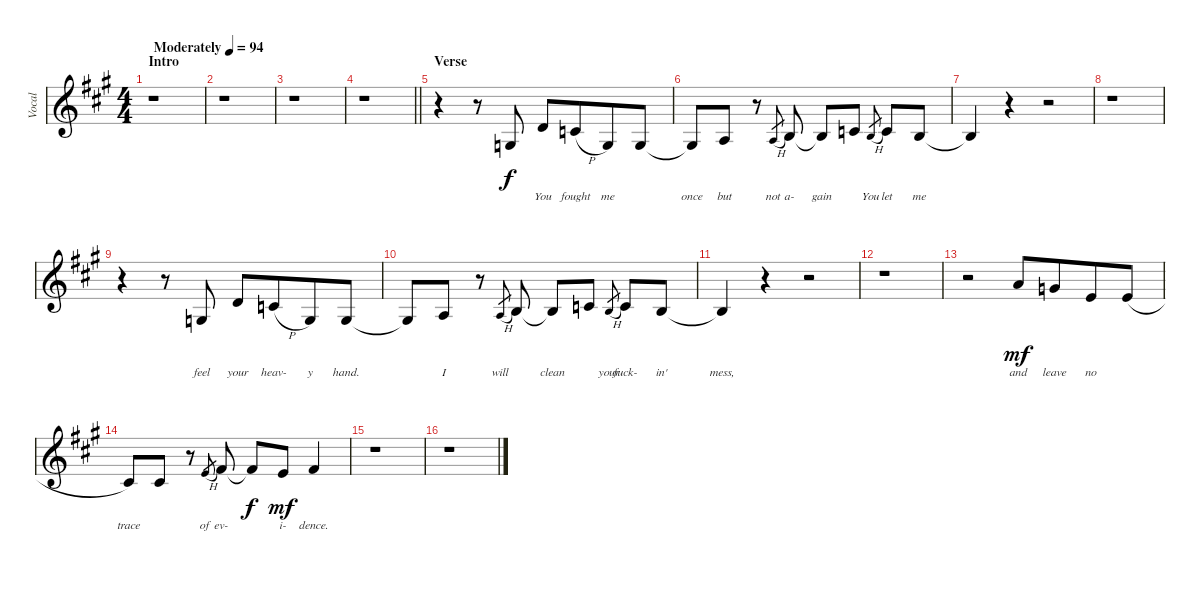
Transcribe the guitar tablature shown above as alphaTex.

\track ("Vocal" "Vocal") {instrument violin}
\staff {score}
\tuning (D4 A3 F3 C3 G2 C2) {hide}
\ts (4 4)
\section ("" "Intro")
\tempo (94 "Moderately")
\clef g2
\ks a
r.1{dy f instrument violin} |
r.1 |
r.1 |
\barLineRight lightlight
r.1 |
\section ("" "Verse")
r.4 r.8 2.3.8{lyrics (0 "") lyrics (1 "") lyrics (2 "") lyrics (3 "") lyrics (4 "")} 0.1.8{lyrics (0 "You") lyrics (1 "") lyrics (2 "") lyrics (3 "") lyrics (4 "") beam Up} 7.3{h}.8{lyrics (0 "fought") lyrics (1 "") lyrics (2 "") lyrics (3 "") lyrics (4 "") beam Up beam merge} 2.3.8{lyrics (0 "me") lyrics (1 "") lyrics (2 "") lyrics (3 "") lyrics (4 "")} 2.3.8{lyrics (0 " ") lyrics (1 "") lyrics (2 "") lyrics (3 "") lyrics (4 "")} |
2.3{t}.8{lyrics (0 "once") lyrics (1 "") lyrics (2 "") lyrics (3 "") lyrics (4 "") beam Up} 0.2.8{lyrics (0 "but") lyrics (1 "") lyrics (2 "") lyrics (3 "") lyrics (4 "") beam Up} r.8 0.2{h}.8{lyrics (0 "not") lyrics (1 "") lyrics (2 "") lyrics (3 "") lyrics (4 "") gr} 2.2.8{lyrics (0 "a-") lyrics (1 "") lyrics (2 "") lyrics (3 "") lyrics (4 "")} 2.2{t}.8{lyrics (0 "gain") lyrics (1 "") lyrics (2 "") lyrics (3 "") lyrics (4 "")} 3.2.8{lyrics (0 " ") lyrics (1 "") lyrics (2 "") lyrics (3 "") lyrics (4 "")} 2.2{h}.8{lyrics (0 "You") lyrics (1 "") lyrics (2 "") lyrics (3 "") lyrics (4 "") gr beam merge} 3.2.8{lyrics (0 "let") lyrics (1 "") lyrics (2 "") lyrics (3 "") lyrics (4 "")} 2.2.8{lyrics (0 "me") lyrics (1 "") lyrics (2 "") lyrics (3 "") lyrics (4 "")} |
2.2{t}.4{lyrics (0 " ") lyrics (1 "") lyrics (2 "") lyrics (3 "") lyrics (4 "")} r.4 r.2 |
r.1 |
r.4 r.8 2.3.8{lyrics (0 "feel") lyrics (1 "") lyrics (2 "") lyrics (3 "") lyrics (4 "")} 0.1.8{lyrics (0 "your") lyrics (1 "") lyrics (2 "") lyrics (3 "") lyrics (4 "") beam Up} 7.3{h}.8{lyrics (0 "heav-") lyrics (1 "") lyrics (2 "") lyrics (3 "") lyrics (4 "") beam Up beam merge} 2.3.8{lyrics (0 "y") lyrics (1 "") lyrics (2 "") lyrics (3 "") lyrics (4 "")} 2.3.8{lyrics (0 "hand.") lyrics (1 "") lyrics (2 "") lyrics (3 "") lyrics (4 "")} |
2.3{t}.8{lyrics (0 " ") lyrics (1 "") lyrics (2 "") lyrics (3 "") lyrics (4 "") beam Up} 0.2.8{lyrics (0 "I") lyrics (1 "") lyrics (2 "") lyrics (3 "") lyrics (4 "") beam Up} r.8 0.2{h}.8{lyrics (0 "will") lyrics (1 "") lyrics (2 "") lyrics (3 "") lyrics (4 "") gr} 2.2.8{lyrics (0 " ") lyrics (1 "") lyrics (2 "") lyrics (3 "") lyrics (4 "")} 2.2{t}.8{lyrics (0 "clean") lyrics (1 "") lyrics (2 "") lyrics (3 "") lyrics (4 "")} 3.2.8{lyrics (0 " ") lyrics (1 "") lyrics (2 "") lyrics (3 "") lyrics (4 "")} 2.2{h}.8{lyrics (0 "your") lyrics (1 "") lyrics (2 "") lyrics (3 "") lyrics (4 "") gr beam merge} 3.2.8{lyrics (0 "fuck-") lyrics (1 "") lyrics (2 "") lyrics (3 "") lyrics (4 "")} 2.2.8{lyrics (0 "in'") lyrics (1 "") lyrics (2 "") lyrics (3 "") lyrics (4 "")} |
2.2{t}.4{lyrics (0 "mess,") lyrics (1 "") lyrics (2 "") lyrics (3 "") lyrics (4 "")} r.4 r.2 |
r.1 |
r.2 7.1.8{lyrics (0 "and") lyrics (1 "") lyrics (2 "") lyrics (3 "") lyrics (4 "") dy mf} 5.1.8{lyrics (0 "leave") lyrics (1 "") lyrics (2 "") lyrics (3 "") lyrics (4 "") beam merge} 2.1.8{lyrics (0 "no") lyrics (1 "") lyrics (2 "") lyrics (3 "") lyrics (4 "")} 7.2{h}.8{lyrics (0 " ") lyrics (1 "") lyrics (2 "") lyrics (3 "") lyrics (4 "")} |
4.2.8{lyrics (0 "trace") lyrics (1 "") lyrics (2 "") lyrics (3 "") lyrics (4 "")} 4.2.8{lyrics (0 " ") lyrics (1 "") lyrics (2 "") lyrics (3 "") lyrics (4 "")} r.8 2.1{h}.8{lyrics (0 "of") lyrics (1 "") lyrics (2 "") lyrics (3 "") lyrics (4 "") gr} 4.1.8{lyrics (0 "ev-") lyrics (1 "") lyrics (2 "") lyrics (3 "") lyrics (4 "")} 4.1{t}.8{lyrics (0 " ") lyrics (1 "") lyrics (2 "") lyrics (3 "") lyrics (4 "") dy f} 2.1.8{lyrics (0 "i-") lyrics (1 "") lyrics (2 "") lyrics (3 "") lyrics (4 "") dy mf} 4.1.4{lyrics (0 "dence.") lyrics (1 "") lyrics (2 "") lyrics (3 "") lyrics (4 "")} |
r.1 |
r.1
